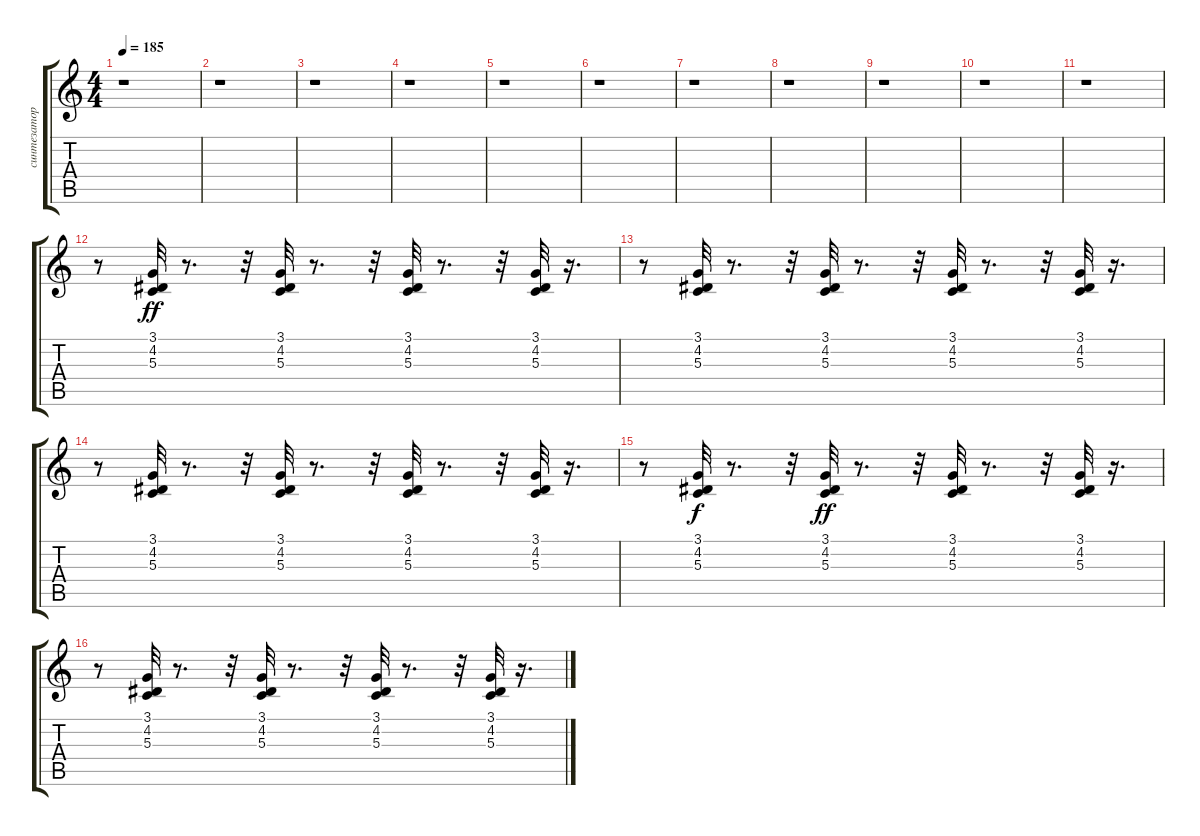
\track ("синтезатор" "синтезатор") {instrument harpsichord}
\staff {score tabs}
\tuning (E4 B3 G3 D3 A2 E2) {hide}
\ts (4 4)
\tempo 185
\clef g2
\ks c
r.1{dy ff} |
r.1 |
r.1 |
r.1 |
r.1 |
r.1 |
r.1 |
r.1 |
r.1 |
r.1 |
r.1 |
r.8 (3.1 4.2 5.3).32 r.8{d} r.32 (3.1 4.2 5.3).32 r.8{d} r.32 (3.1 4.2 5.3).32 r.8{d} r.32 (3.1 4.2 5.3).32 r.16{d} |
r.8 (3.1 4.2 5.3).32 r.8{d} r.32 (3.1 4.2 5.3).32 r.8{d} r.32 (3.1 4.2 5.3).32 r.8{d} r.32 (3.1 4.2 5.3).32 r.16{d} |
r.8 (3.1 4.2 5.3).32 r.8{d} r.32 (3.1 4.2 5.3).32 r.8{d} r.32 (3.1 4.2 5.3).32 r.8{d} r.32 (3.1 4.2 5.3).32 r.16{d} |
r.8 (3.1 4.2 5.3).32{dy f} r.8{d} r.32 (3.1 4.2 5.3).32{dy ff} r.8{d} r.32 (3.1 4.2 5.3).32 r.8{d} r.32 (3.1 4.2 5.3).32 r.16{d} |
r.8 (3.1 4.2 5.3).32 r.8{d} r.32 (3.1 4.2 5.3).32 r.8{d} r.32 (3.1 4.2 5.3).32 r.8{d} r.32 (3.1 4.2 5.3).32 r.16{d}
